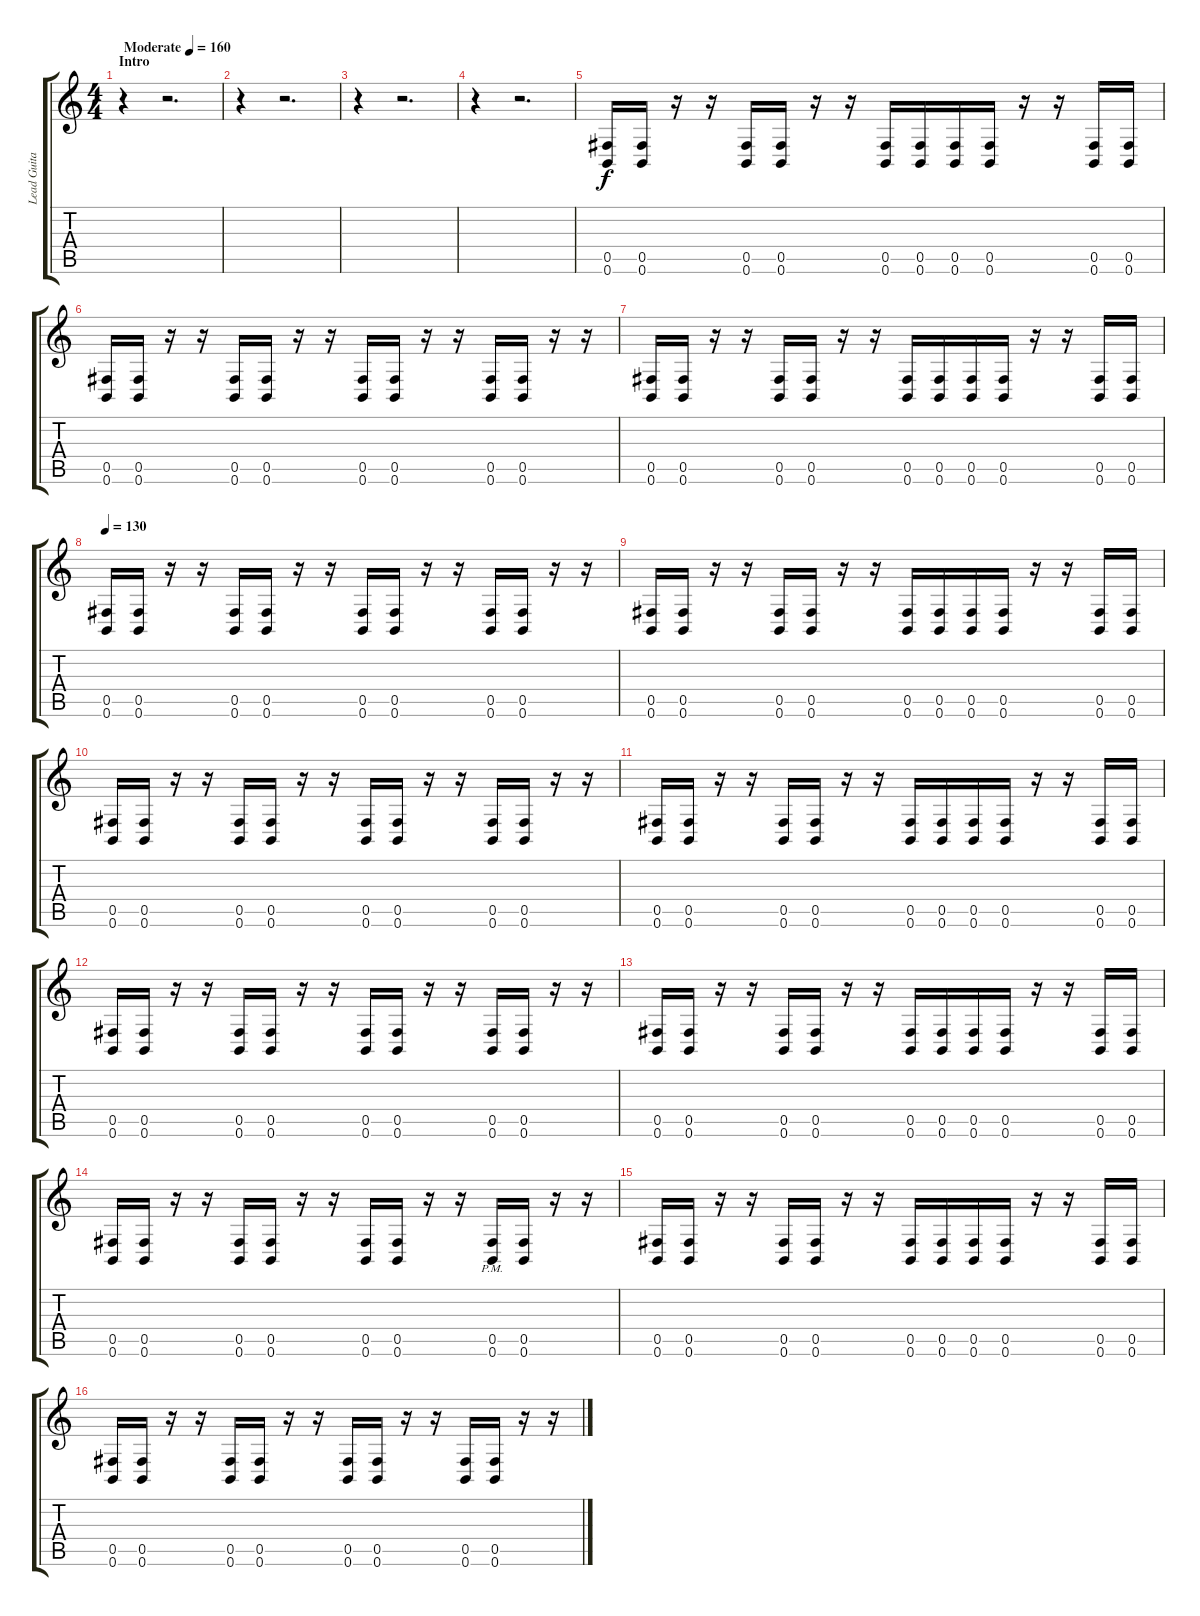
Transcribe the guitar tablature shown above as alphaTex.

\track ("Lead Guitar - Kevin" "Lead Guita") {instrument distortionguitar}
\staff {score tabs}
\tuning (Db4 Ab3 E3 B2 Gb2 B1) {hide}
\ts (4 4)
\section ("" "Intro")
\tempo (160 "Moderate")
\clef g2
\ks c
r.4{dy f instrument distortionguitar} r.2{d} |
r.4 r.2{d} |
r.4 r.2{d} |
r.4 r.2{d} |
(0.5 0.6).16 (0.5 0.6).16 r.16 r.16 (0.5 0.6).16 (0.5 0.6).16 r.16 r.16 (0.5 0.6).16 (0.5 0.6).16 (0.5 0.6).16 (0.5 0.6).16 r.16 r.16 (0.5 0.6).16 (0.5 0.6).16 |
(0.5 0.6).16 (0.5 0.6).16 r.16 r.16 (0.5 0.6).16 (0.5 0.6).16 r.16 r.16 (0.5 0.6).16 (0.5 0.6).16 r.16 r.16 (0.5 0.6).16 (0.5 0.6).16 r.16 r.16 |
(0.5 0.6).16 (0.5 0.6).16 r.16 r.16 (0.5 0.6).16 (0.5 0.6).16 r.16 r.16 (0.5 0.6).16 (0.5 0.6).16 (0.5 0.6).16 (0.5 0.6).16 r.16 r.16 (0.5 0.6).16 (0.5 0.6).16 |
\tempo 130
(0.5 0.6).16 (0.5 0.6).16 r.16 r.16 (0.5 0.6).16 (0.5 0.6).16 r.16 r.16 (0.5 0.6).16 (0.5 0.6).16 r.16 r.16 (0.5 0.6).16 (0.5 0.6).16 r.16 r.16 |
(0.5 0.6).16 (0.5 0.6).16 r.16 r.16 (0.5 0.6).16 (0.5 0.6).16 r.16 r.16 (0.5 0.6).16 (0.5 0.6).16 (0.5 0.6).16 (0.5 0.6).16 r.16 r.16 (0.5 0.6).16 (0.5 0.6).16 |
(0.5 0.6).16 (0.5 0.6).16 r.16 r.16 (0.5 0.6).16 (0.5 0.6).16 r.16 r.16 (0.5 0.6).16 (0.5 0.6).16 r.16 r.16 (0.5 0.6).16 (0.5 0.6).16 r.16 r.16 |
(0.5 0.6).16 (0.5 0.6).16 r.16 r.16 (0.5 0.6).16 (0.5 0.6).16 r.16 r.16 (0.5 0.6).16 (0.5 0.6).16 (0.5 0.6).16 (0.5 0.6).16 r.16 r.16 (0.5 0.6).16 (0.5 0.6).16 |
(0.5 0.6).16 (0.5 0.6).16 r.16 r.16 (0.5 0.6).16 (0.5 0.6).16 r.16 r.16 (0.5 0.6).16 (0.5 0.6).16 r.16 r.16 (0.5 0.6).16 (0.5 0.6).16 r.16 r.16 |
(0.5 0.6).16 (0.5 0.6).16 r.16 r.16 (0.5 0.6).16 (0.5 0.6).16 r.16 r.16 (0.5 0.6).16 (0.5 0.6).16 (0.5 0.6).16 (0.5 0.6).16 r.16 r.16 (0.5 0.6).16 (0.5 0.6).16 |
(0.5 0.6).16 (0.5 0.6).16 r.16 r.16 (0.5 0.6).16 (0.5 0.6).16 r.16 r.16 (0.5 0.6).16 (0.5 0.6).16 r.16 r.16 (0.5 0.6{pm}).16 (0.5 0.6).16 r.16 r.16 |
(0.5 0.6).16 (0.5 0.6).16 r.16 r.16 (0.5 0.6).16 (0.5 0.6).16 r.16 r.16 (0.5 0.6).16 (0.5 0.6).16 (0.5 0.6).16 (0.5 0.6).16 r.16 r.16 (0.5 0.6).16 (0.5 0.6).16 |
(0.5 0.6).16 (0.5 0.6).16 r.16 r.16 (0.5 0.6).16 (0.5 0.6).16 r.16 r.16 (0.5 0.6).16 (0.5 0.6).16 r.16 r.16 (0.5 0.6).16 (0.5 0.6).16 r.16 r.16
